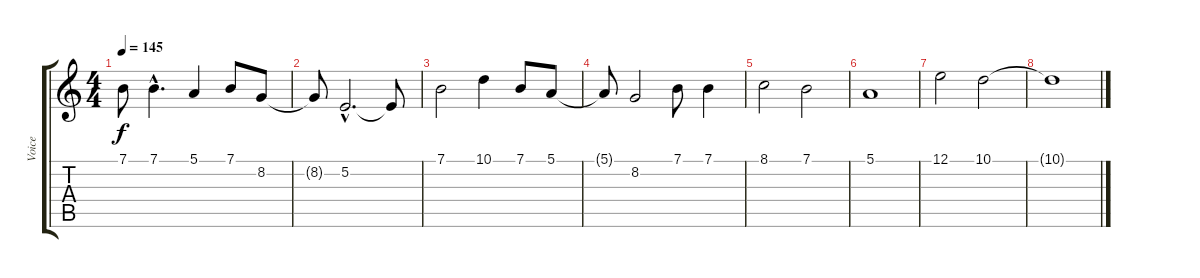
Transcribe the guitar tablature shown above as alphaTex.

\track ("Voice" "Voice") {instrument cello}
\staff {score tabs}
\tuning (E4 B3 G3 D3 A2 E2) {hide}
\ts (4 4)
\tempo 145
\clef g2
\ks c
7.1.8{dy f} 7.1{hac}.4{d} 5.1.4 7.1.8 8.2.8 |
8.2{t}.8 5.2{hac}.2{d} 5.2{t}.8 |
7.1.2 10.1.4 7.1.8 5.1.8 |
5.1{t}.8 8.2.2 7.1.8 7.1.4 |
8.1.2 7.1.2 |
5.1.1 |
12.1.2 10.1.2 |
10.1{t}.1
